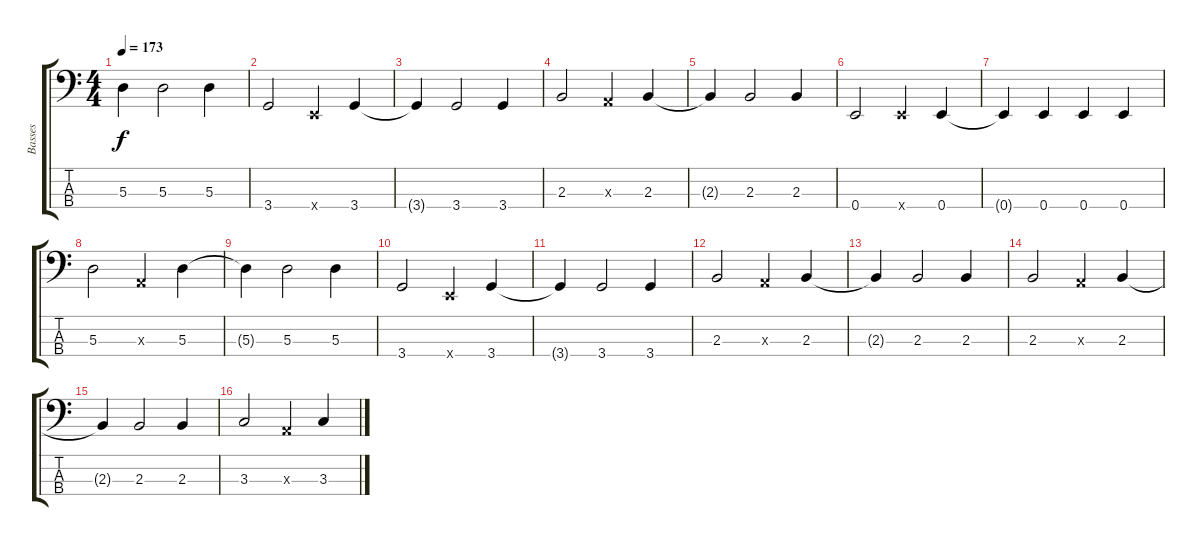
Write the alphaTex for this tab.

\track ("Basses" "Basses") {instrument electricbassfinger}
\staff {score tabs}
\tuning (G2 D2 A1 E1) {hide}
\ts (4 4)
\tempo 173
\clef f4
\ks c
5.3{t}.4{dy f} 5.3.2 5.3.4 |
3.4.2 0.4{x}.4 3.4.4 |
3.4{t}.4 3.4.2 3.4.4 |
2.3.2 0.3{x}.4 2.3.4 |
2.3{t}.4 2.3.2 2.3.4 |
0.4.2 0.4{x}.4 0.4.4 |
0.4{t}.4 0.4.4 0.4.4 0.4.4 |
5.3.2 0.3{x}.4 5.3.4 |
5.3{t}.4 5.3.2 5.3.4 |
3.4.2 0.4{x}.4 3.4.4 |
3.4{t}.4 3.4.2 3.4.4 |
2.3.2 0.3{x}.4 2.3.4 |
2.3{t}.4 2.3.2 2.3.4 |
2.3.2 0.3{x}.4 2.3.4 |
2.3{t}.4 2.3.2 2.3.4 |
3.3.2 0.3{x}.4 3.3.4
